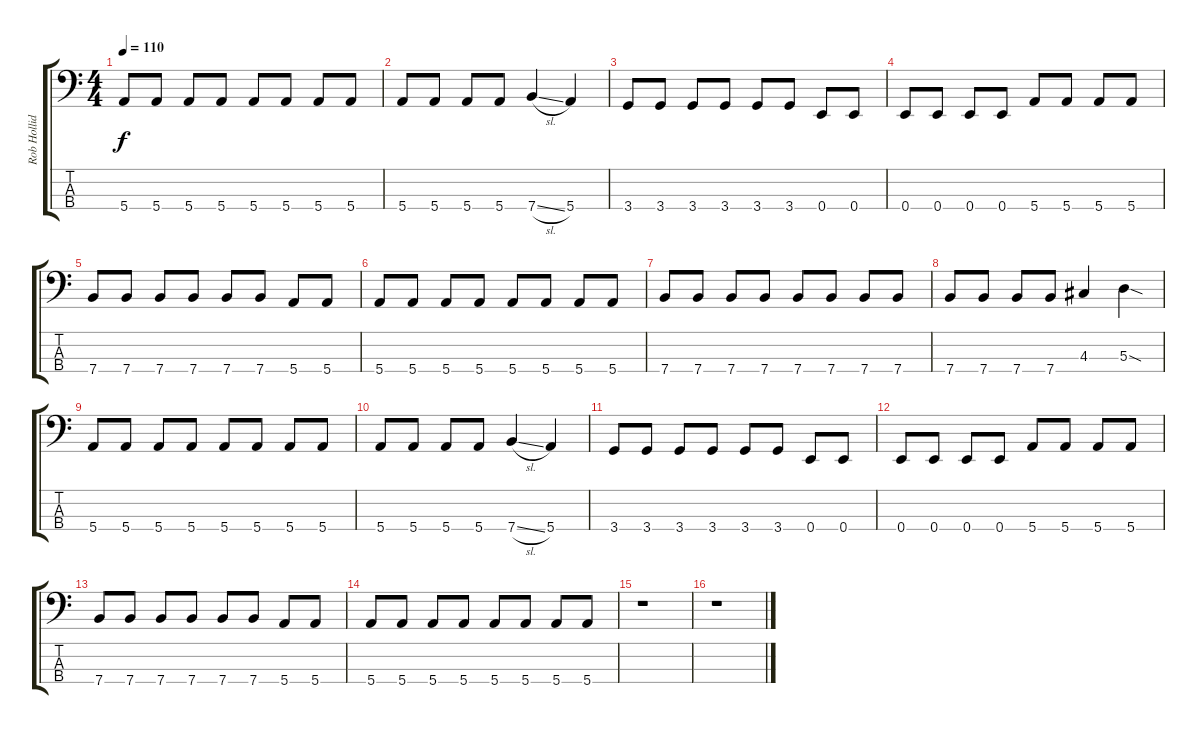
\track ("Rob Holliday" "Rob Hollid") {instrument electricbassfinger}
\staff {score tabs}
\tuning (G2 D2 A1 E1) {hide}
\ts (4 4)
\tempo 110
\clef f4
\ks c
5.4.8{dy f} 5.4.8 5.4.8 5.4.8 5.4.8 5.4.8 5.4.8 5.4.8 |
5.4.8 5.4.8 5.4.8 5.4.8 7.4{sl}.4 5.4.4 |
3.4.8 3.4.8 3.4.8 3.4.8 3.4.8 3.4.8 0.4.8 0.4.8 |
0.4.8 0.4.8 0.4.8 0.4.8 5.4.8 5.4.8 5.4.8 5.4.8 |
7.4.8 7.4.8 7.4.8 7.4.8 7.4.8 7.4.8 5.4.8 5.4.8 |
5.4.8 5.4.8 5.4.8 5.4.8 5.4.8 5.4.8 5.4.8 5.4.8 |
7.4.8 7.4.8 7.4.8 7.4.8 7.4.8 7.4.8 7.4.8 7.4.8 |
7.4.8 7.4.8 7.4.8 7.4.8 4.3.4 5.3{sod}.4 |
5.4.8 5.4.8 5.4.8 5.4.8 5.4.8 5.4.8 5.4.8 5.4.8 |
5.4.8 5.4.8 5.4.8 5.4.8 7.4{sl}.4 5.4.4 |
3.4.8 3.4.8 3.4.8 3.4.8 3.4.8 3.4.8 0.4.8 0.4.8 |
0.4.8 0.4.8 0.4.8 0.4.8 5.4.8 5.4.8 5.4.8 5.4.8 |
7.4.8 7.4.8 7.4.8 7.4.8 7.4.8 7.4.8 5.4.8 5.4.8 |
5.4.8 5.4.8 5.4.8 5.4.8 5.4.8 5.4.8 5.4.8 5.4.8 |
r.1 |
r.1
